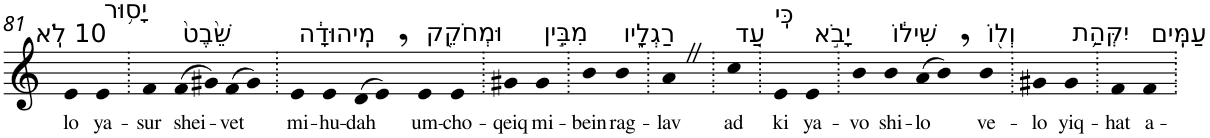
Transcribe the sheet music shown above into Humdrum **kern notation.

**kern	**text
*part1	*part1
*staff1	*staff1
*I"Piano	*
*I'Pno	*
!!LO:PB:g=z
*clefG2	*
*k[]	*
=81	=81
!LO:TX:a:t=10 לֹֽא	!
!	!LO:LY:b
4e	lo
!LO:TX:a:t=יָס֥וּר	!
!	!LO:LY:b
4e	ya-
=82.	=82.
!	!LO:LY:b
4f	-sur
!LO:TX:a:t=שֵׁ֙בֶט֙	!
!	!LO:LY:b
(>8f	shei-
8g#X)	.
!	!LO:LY:b
(>8f	-vet
8g#)	.
=83.	=83.
!LO:TX:a:t=מִֽיהוּדָ֔ה	!
!	!LO:LY:b
4e	mi-
!	!LO:LY:b
4e	-hu-
!	!LO:LY:b
(>8d	-dah
8e,)	.
!LO:TX:a:t=וּמְחֹקֵ֖ק	!
!	!LO:LY:b
4e	um-
!	!LO:LY:b
4e	-cho-
=84.	=84.
!	!LO:LY:b
4g#X	-qeiq
!LO:TX:a:t=מִבֵּ֣ין	!
!	!LO:LY:b
4g#	mi-
=85.	=85.
!	!LO:LY:b
4b	-bein
!LO:TX:a:t=רַגְלָ֑יו	!
!	!LO:LY:b
4b	rag-
=86.	=86.
!	!LO:LY:b
4aZ	-lav
=87.	=87.
!LO:TX:a:t=עַ֚ד	!
!	!LO:LY:b
4cc	ad
=88.	=88.
!LO:TX:a:t=כִּֽי	!
!	!LO:LY:b
4e	ki
!LO:TX:a:t=יָבֹ֣א	!
!	!LO:LY:b
4e	ya-
=89.	=89.
!	!LO:LY:b
4b	-vo
!LO:TX:a:t=שִׁיל֔וֹ	!
!	!LO:LY:b
4b	shi-
!	!LO:LY:b
(>8a	-lo
8b,)	.
!LO:TX:a:t=וְל֖וֹ	!
!	!LO:LY:b
4b	ve-
=90.	=90.
!	!LO:LY:b
4g#X	-lo
!LO:TX:a:t=יִקְּהַ֥ת	!
!	!LO:LY:b
4g#	yiq-
=91.	=91.
!	!LO:LY:b
4f	-hat
!LO:TX:a:t=עַמִּֽים	!
!	!LO:LY:b
4f	a-
=.	=.
*-	*-
